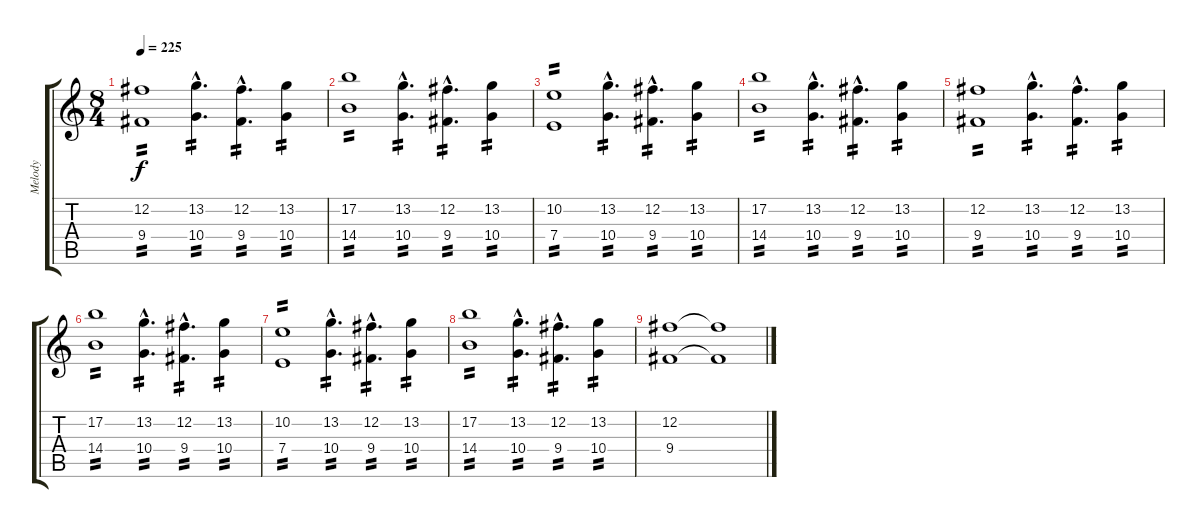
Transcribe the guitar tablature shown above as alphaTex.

\track ("Melody" "Melody") {instrument electricguitarjazz}
\staff {score tabs}
\tuning (B3 Gb3 D3 A2 E2 B1) {hide}
\ts (8 4)
\tempo 225
\clef g2
\ks c
(12.2 9.4).1{tp 2 dy f} (13.2{hac} 10.4{hac}).4{d tp 2} (12.2{hac} 9.4{hac}).4{d tp 2} (13.2 10.4).4{tp 2} |
(17.2 14.4).1{tp 2} (13.2{hac} 10.4{hac}).4{d tp 2} (12.2{hac} 9.4{hac}).4{d tp 2} (13.2 10.4).4{tp 2} |
(10.2 7.4).1{tp 2} (13.2{hac} 10.4{hac}).4{d tp 2} (12.2{hac} 9.4{hac}).4{d tp 2} (13.2 10.4).4{tp 2} |
(17.2 14.4).1{tp 2} (13.2{hac} 10.4{hac}).4{d tp 2} (12.2{hac} 9.4{hac}).4{d tp 2} (13.2 10.4).4{tp 2} |
(12.2 9.4).1{tp 2} (13.2{hac} 10.4{hac}).4{d tp 2} (12.2{hac} 9.4{hac}).4{d tp 2} (13.2 10.4).4{tp 2} |
(17.2 14.4).1{tp 2} (13.2{hac} 10.4{hac}).4{d tp 2} (12.2{hac} 9.4{hac}).4{d tp 2} (13.2 10.4).4{tp 2} |
(10.2 7.4).1{tp 2} (13.2{hac} 10.4{hac}).4{d tp 2} (12.2{hac} 9.4{hac}).4{d tp 2} (13.2 10.4).4{tp 2} |
(17.2 14.4).1{tp 2} (13.2{hac} 10.4{hac}).4{d tp 2} (12.2{hac} 9.4{hac}).4{d tp 2} (13.2 10.4).4{tp 2} |
(12.2 9.4).1 (12.2{t} 9.4{t}).1
